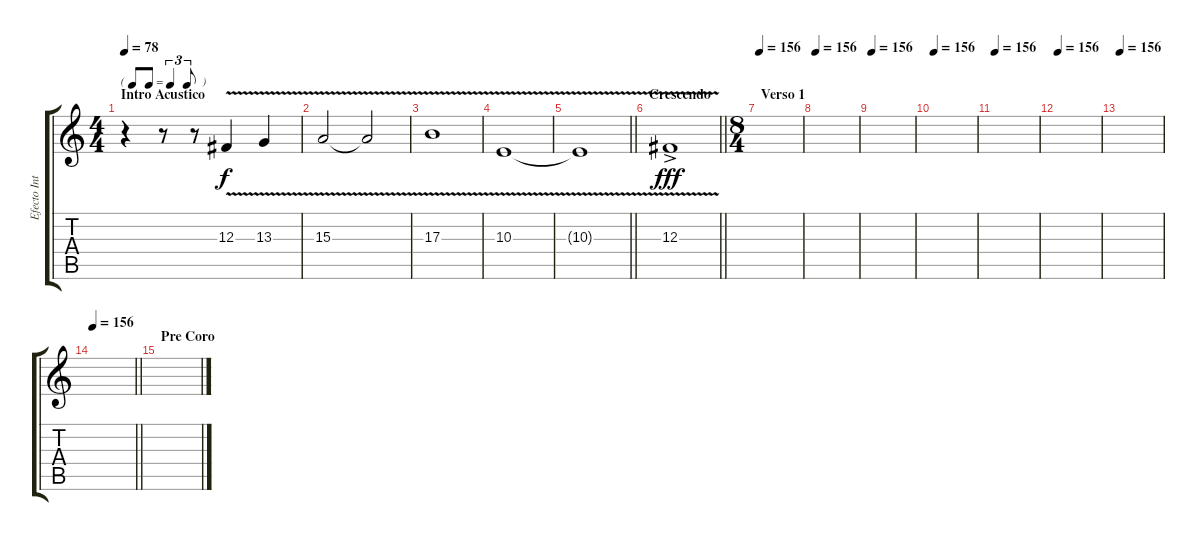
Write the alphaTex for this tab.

\track ("Efecto Intro" "Efecto Int") {instrument synthvoice}
\staff {score tabs}
\tuning (Eb4 Bb3 Gb3 Db3 Ab2 Eb2) {hide}
\ts (4 4)
\tf triplet8th
\section ("" "Intro Acustico")
\tempo 78
\clef g2
\ks c
r.4{dy f instrument synthvoice} r.8 r.8 12.3{v}.4 13.3{v}.4 |
15.3{v}.2 15.3{t}.2 |
17.3{v}.1 |
10.3{v}.1 |
\barLineRight lightlight
10.3{t}.1 |
\section ("" "Crescendo")
\barLineRight lightlight
12.3{v ac}.1{dy fff} |
\ts (8 4)
\section ("" "Verso 1")
\tempo 156
|
\tempo 156
|
\tempo 156
|
\tempo 156
|
\tempo 156
|
\tempo 156
|
\tempo 156
|
\tempo 156
\barLineRight lightlight
|
\section ("" "Pre Coro")
